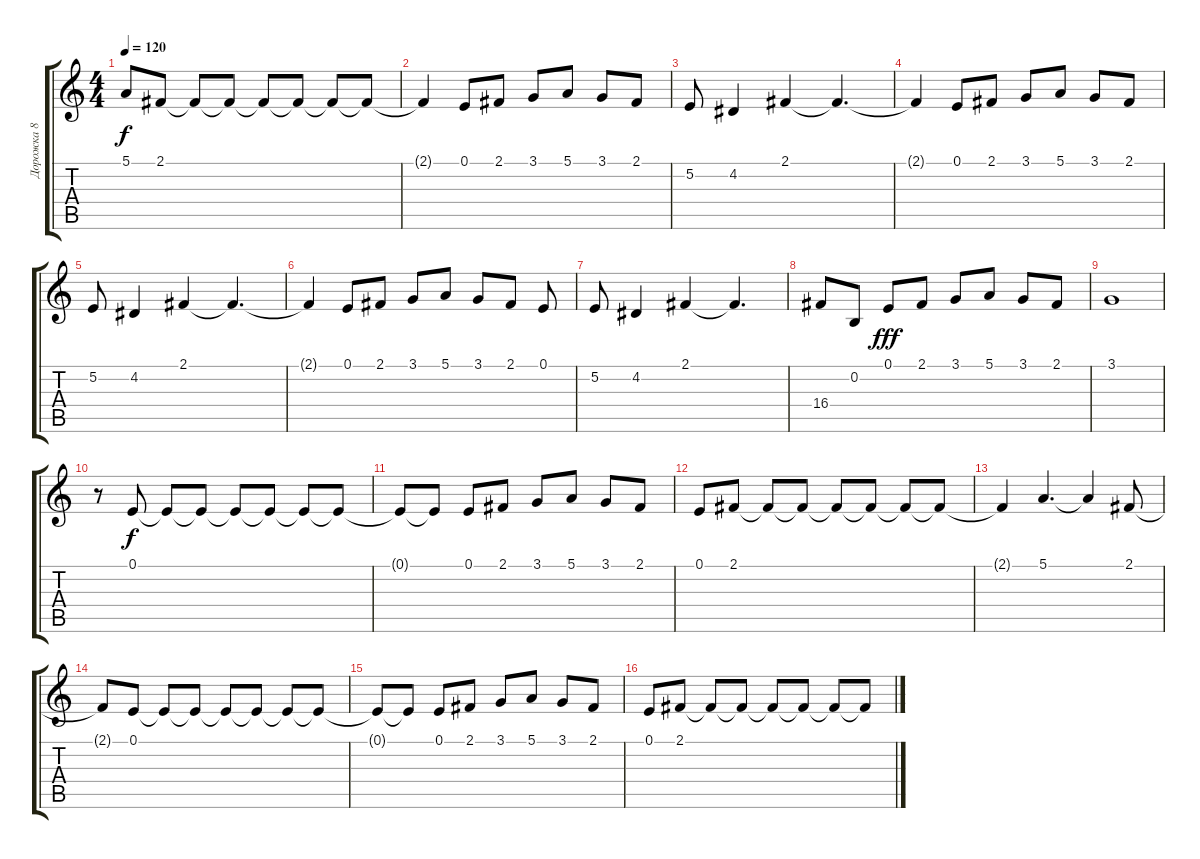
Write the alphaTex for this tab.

\track ("Дорожка 8" "Дорожка 8") {instrument oboe}
\staff {score tabs}
\tuning (E4 B3 G3 D3 A2 E2) {hide}
\ts (4 4)
\tempo 120
\clef g2
\ks c
5.1{t}.8{dy f} 2.1.8 2.1{t}.8 2.1{t}.8 2.1{t}.8 2.1{t}.8 2.1{t}.8 2.1{t}.8 |
2.1{t}.4 0.1.8 2.1.8 3.1.8 5.1.8 3.1.8 2.1.8 |
5.2.8 4.2.4 2.1.4 2.1{t}.4{d} |
2.1{t}.4 0.1.8 2.1.8 3.1.8 5.1.8 3.1.8 2.1.8 |
5.2.8 4.2.4 2.1.4 2.1{t}.4{d} |
2.1{t}.4 0.1.8 2.1.8 3.1.8 5.1.8 3.1.8 2.1.8 0.1.8 |
5.2.8 4.2.4 2.1.4 2.1{t}.4{d} |
16.4.8 0.2.8 0.1.8{dy fff} 2.1.8 3.1.8 5.1.8 3.1.8 2.1.8 |
3.1.1 |
r.8 0.1.8{dy f instrument oboe} 0.1{t}.8 0.1{t}.8 0.1{t}.8 0.1{t}.8 0.1{t}.8 0.1{t}.8 |
0.1{t}.8 0.1{t}.8 0.1.8 2.1.8 3.1.8 5.1.8 3.1.8 2.1.8 |
0.1.8 2.1.8 2.1{t}.8 2.1{t}.8 2.1{t}.8 2.1{t}.8 2.1{t}.8 2.1{t}.8 |
2.1{t}.4 5.1.4{d} 5.1{t}.4 2.1.8 |
2.1{t}.8 0.1.8 0.1{t}.8 0.1{t}.8 0.1{t}.8 0.1{t}.8 0.1{t}.8 0.1{t}.8 |
0.1{t}.8 0.1{t}.8 0.1.8 2.1.8 3.1.8 5.1.8 3.1.8 2.1.8 |
0.1.8 2.1.8 2.1{t}.8 2.1{t}.8 2.1{t}.8 2.1{t}.8 2.1{t}.8 2.1{t}.8
